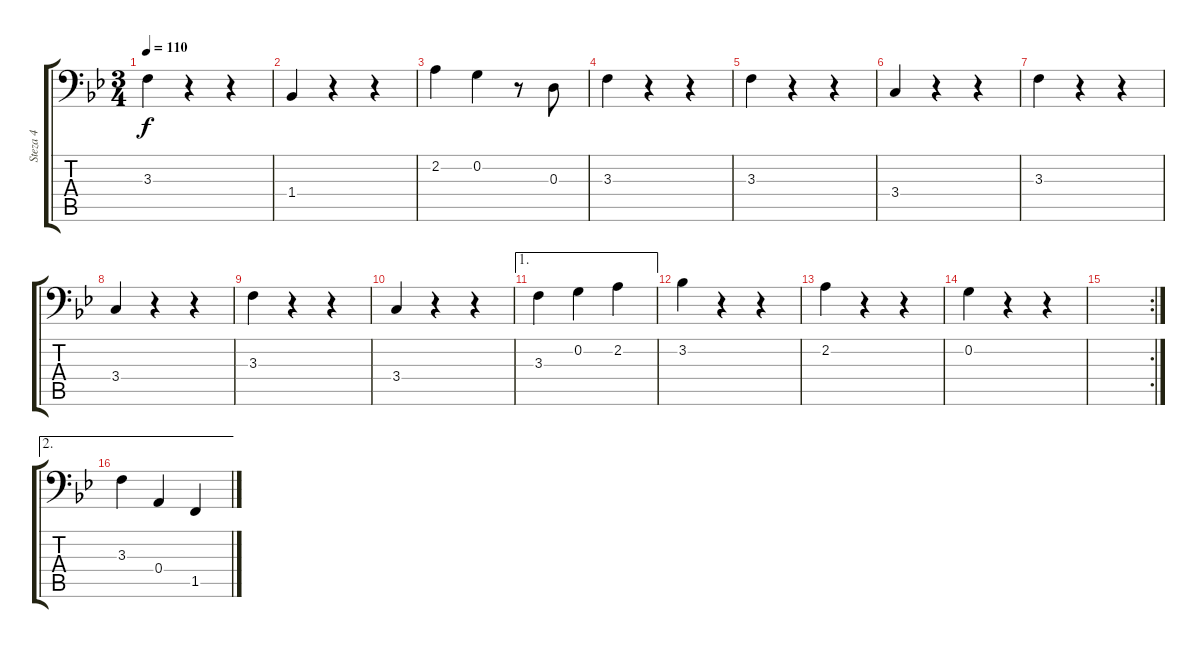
\track ("Steza 4" "Steza 4") {instrument electricbassfinger}
\staff {score tabs}
\tuning (C3 G2 D2 A1 E1 B0) {hide}
\ts (3 4)
\tempo 110
\clef f4
\ks bb
3.3.4{dy f} r.4 r.4 |
1.4.4 r.4 r.4 |
2.2.4 0.2.4 r.8 0.3.8 |
3.3.4 r.4 r.4 |
3.3.4 r.4 r.4 |
3.4.4 r.4 r.4 |
3.3.4 r.4 r.4 |
3.4.4 r.4 r.4 |
3.3.4 r.4 r.4 |
3.4.4 r.4 r.4 |
\ae 1
3.3.4 0.2.4 2.2.4 |
3.2.4 r.4 r.4 |
2.2.4 r.4 r.4 |
0.2.4 r.4 r.4 |
\rc 2
|
\ae 2
3.3.4 0.4.4 1.5.4
